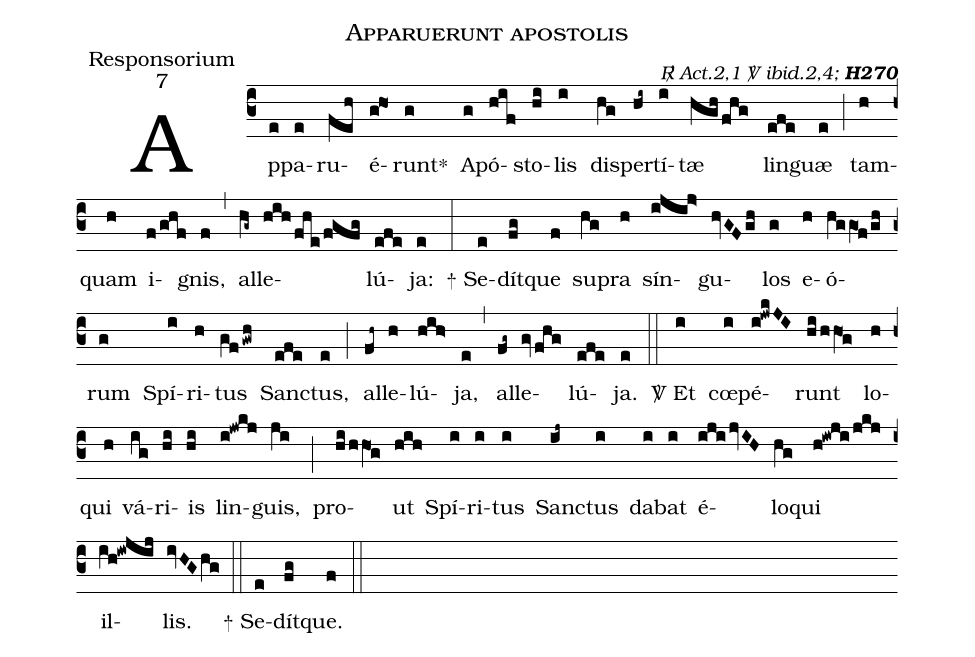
name:Apparuerunt apostolis;
office-part:Responsorium;
mode:7;
commentary:{\itshape\mdseries \Rbar\ Act.2,1  \Vbar\  ibid.2,4;\/} {\bfseries H270};
%%
(c3) Ap(e)pa(e)ru(feh)é(g!ho1)runt<sp>*</sp>(g) A(g)pó(hif)sto(hi)lis(i) dis(hg)per(hi~)tí(i)tæ(hgh/fhg) lin(efe)guæ(e) (;)
tam(h)quam(h) i(f/ghf)gnis,(f) (,) al(hg~)le(hih/fhe/fgfg)lú(efe)ja:(e) (:)
<sp>+</sp> Se(e)dít(fg)que(f) su(hg)pra(h) sín(ijij>)gu(hvGFgh)los(g) e(h)ó(hggO1f/gh)rum(g)  Spí(i)ri(h)tus(gfgwh) Sanc(efe)tus,(e) (;)
al(fh~)le(h)lú(hih>)ja,(e) (,)
al(fg~)le(gvfhg)lú(efe)ja.(e) (::)
<sp>V/</sp> Et(i) cœ(i)pé(i!jwkJI)runt(hi/hhO1g) lo(h)qui(h) vá(ig)ri(hi)is(hi) lin(i!jwkj)guis,(ji) (;)
pro(hi/hhO1g)ut(hih) Spí(i)ri(i)tus(i) Sanc(ij~)tus(i) da(i)bat(i) é(ijijvIH)lo(hg)qui(h!iwji/jkj) il(ih!iwjij)lis.(ivHGhg) (::)
<sp>+</sp> Se(e)dít(fg)que.(f)  (::)
